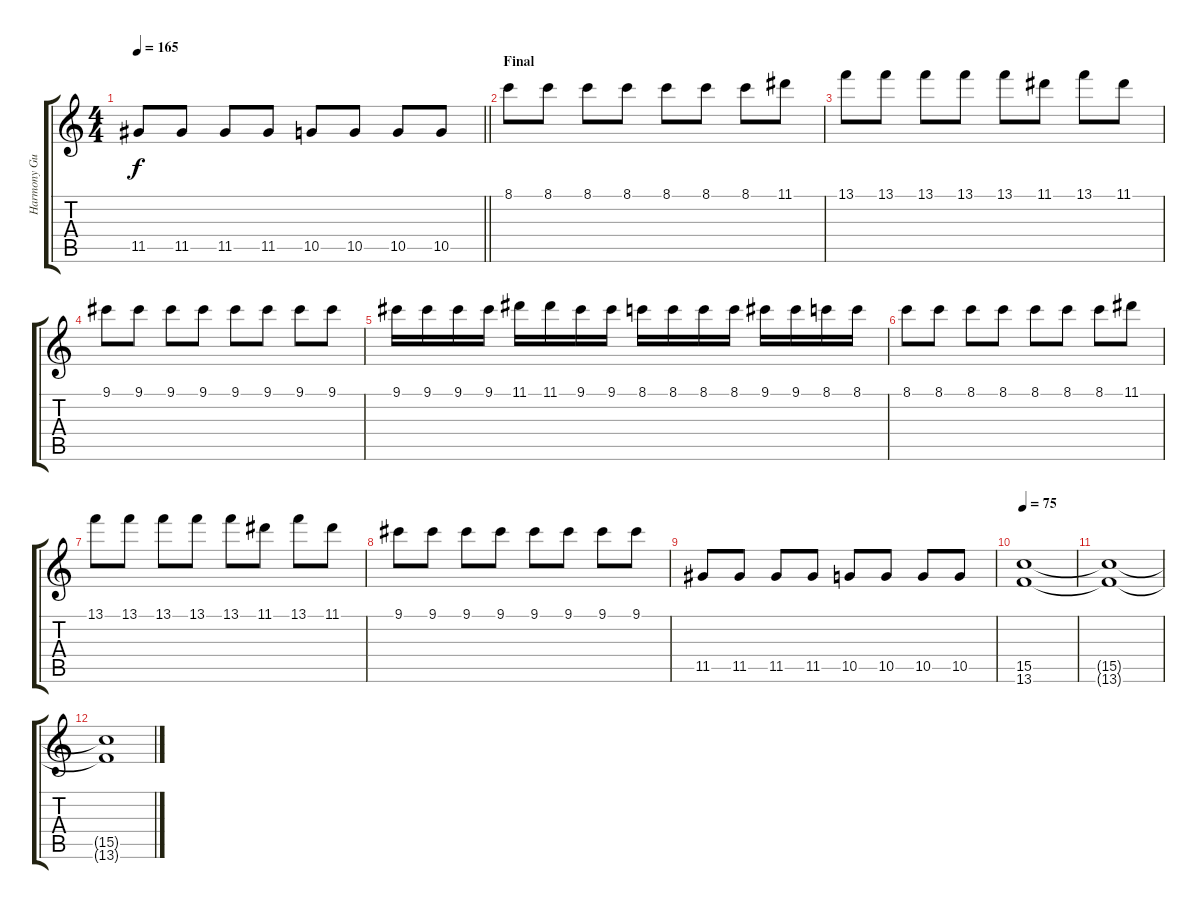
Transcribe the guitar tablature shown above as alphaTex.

\track ("Harmony Guitar" "Harmony Gu") {instrument overdrivenguitar}
\staff {score tabs}
\tuning (E4 B3 G3 D3 A2 E2) {hide}
\ts (4 4)
\tempo 165
\clef g2
\barLineRight lightlight
\ks c
11.5.8{dy f} 11.5.8 11.5.8 11.5.8 10.5.8 10.5.8 10.5.8 10.5.8 |
\section ("" "Final")
8.1.8{volume 16} 8.1.8 8.1.8 8.1.8 8.1.8 8.1.8 8.1.8 11.1.8 |
13.1.8 13.1.8 13.1.8 13.1.8 13.1.8 11.1.8 13.1.8 11.1.8 |
9.1.8 9.1.8 9.1.8 9.1.8 9.1.8 9.1.8 9.1.8 9.1.8 |
9.1.16 9.1.16 9.1.16 9.1.16 11.1.16 11.1.16 9.1.16 9.1.16 8.1.16 8.1.16 8.1.16 8.1.16 9.1.16 9.1.16 8.1.16 8.1.16 |
8.1.8{volume 16} 8.1.8 8.1.8 8.1.8 8.1.8 8.1.8 8.1.8 11.1.8 |
13.1.8 13.1.8 13.1.8 13.1.8 13.1.8 11.1.8 13.1.8 11.1.8 |
9.1.8 9.1.8 9.1.8 9.1.8 9.1.8 9.1.8 9.1.8 9.1.8 |
11.5.8 11.5.8 11.5.8 11.5.8 10.5.8 10.5.8 10.5.8 10.5.8 |
\tempo 75
(15.5 13.6).1{volume 16} |
(15.5{t} 13.6{t}).1 |
(15.5{t} 13.6{t}).1
